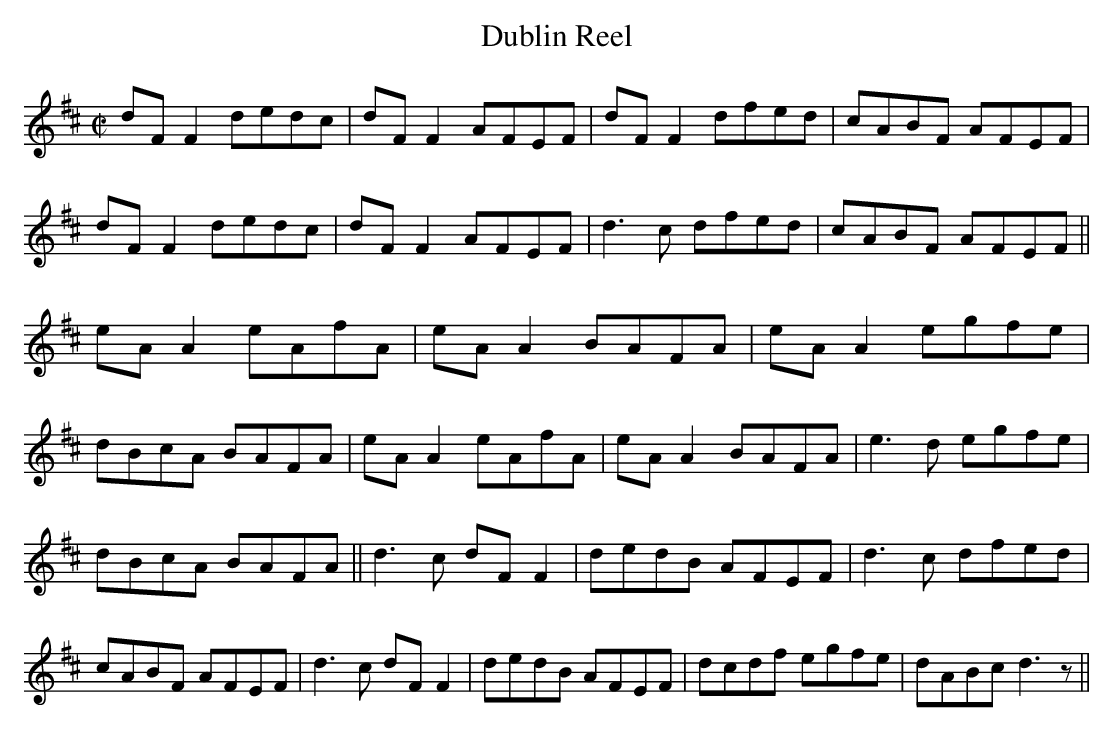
X:1
T:Dublin Reel
M:C|
K:D
dFF2 dedc|dFF2 AFEF|dFF2 dfed|cABF AFEF|\
dFF2 dedc|dFF2 AFEF|d3c dfed|cABF AFEF||\
eAA2 eAfA|eAA2 BAFA|eAA2 egfe|dBcA BAFA|\
eAA2 eAfA|eAA2 BAFA|e3d egfe|dBcA BAFA||\
d3c dFF2|dedB AFEF|d3c dfed|cABF AFEF|\
d3c dFF2|dedB AFEF|dcdf egfe|dABc d3z||
